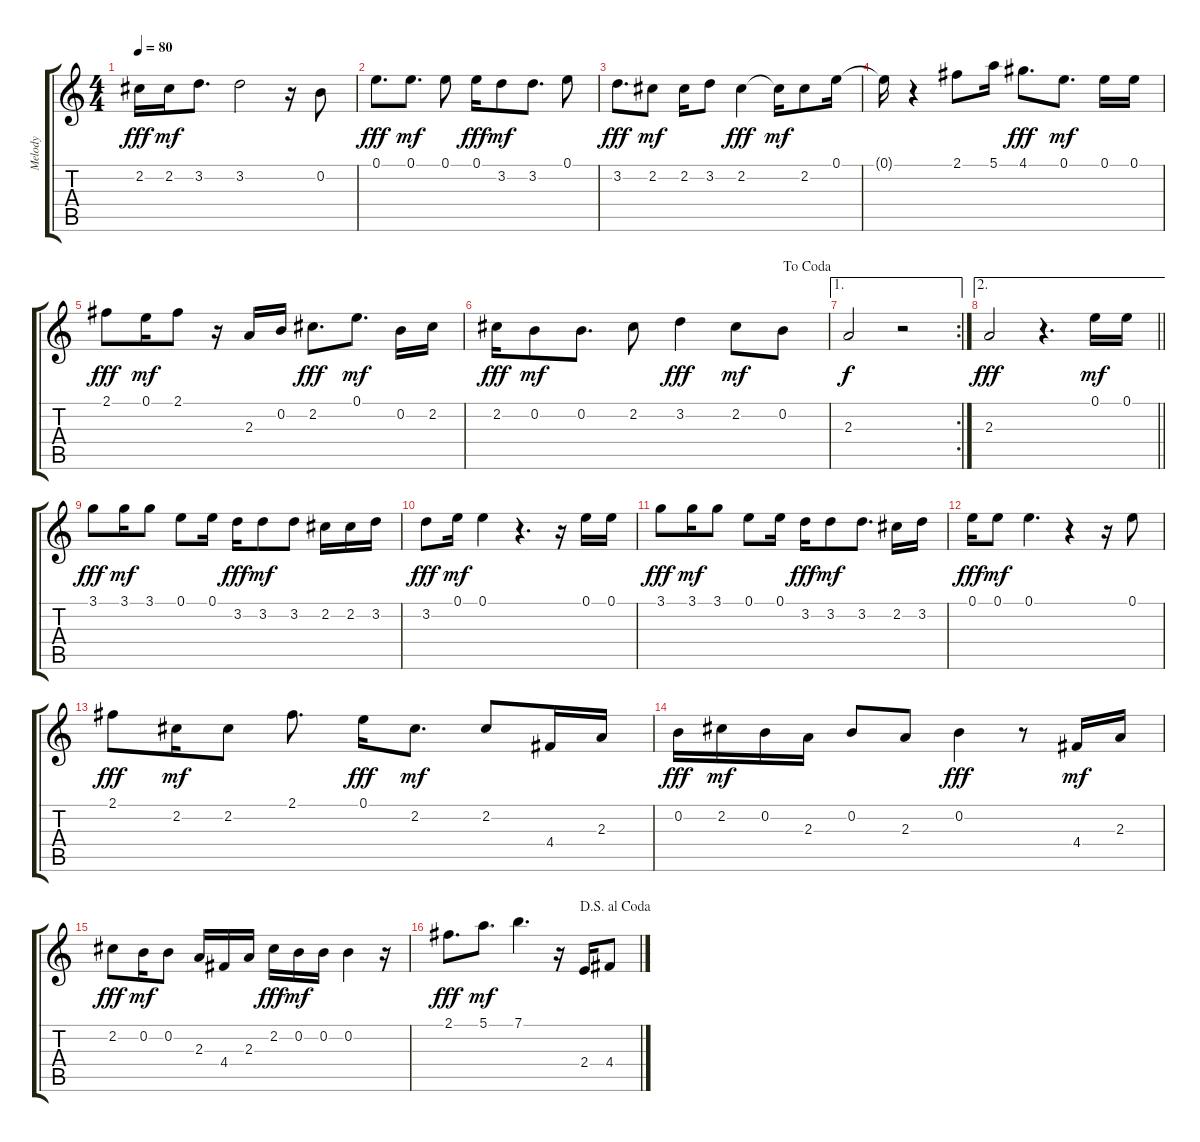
\track ("Melody              " "Melody    ") {instrument electricguitarjazz}
\staff {score tabs}
\tuning (E4 B3 G3 D3 A2 E2) {hide}
\ts (4 4)
\tempo 80
\clef g2
\ks c
2.2.16{dy fff} 2.2.16{dy mf} 3.2.8{d} 3.2.2 r.16 0.2.8 |
0.1.8{d dy fff} 0.1.8{d dy mf} 0.1.8 0.1.16{dy fff} 3.2.8{dy mf} 3.2.8{d} 0.1.8 |
3.2.8{d dy fff} 2.2.8{dy mf} 2.2.16 3.2.8 2.2.4{dy fff} 2.2{t}.16{dy mf} 2.2.8 0.1.16 |
0.1{t}.16 r.4 2.1.8 5.1.16 4.1.8{d dy fff} 0.1.8{d dy mf} 0.1.16 0.1.16 |
2.1.8{dy fff} 0.1.16{dy mf} 2.1.8 r.16 2.3.16 0.2.16 2.2.8{d dy fff} 0.1.8{d dy mf} 0.2.16 2.2.16 |
\jump dacoda
2.2.16{dy fff} 0.2.8{dy mf} 0.2.8{d} 2.2.8 3.2.4{dy fff} 2.2.8{dy mf} 0.2.8 |
\ae 1
\rc 2
2.3.2{dy f} r.2 |
\ae 2
\barLineRight lightlight
2.3.2{dy fff} r.4{d} 0.1.16{dy mf} 0.1.16 |
3.1.8{dy fff} 3.1.16{dy mf} 3.1.8 0.1.8 0.1.16 3.2.16{dy fff} 3.2.8{dy mf} 3.2.8 2.2.16 2.2.16 3.2.16 |
3.2.8{dy fff} 0.1.16{dy mf} 0.1.4 r.4{d} r.16 0.1.16 0.1.16 |
3.1.8{dy fff} 3.1.16{dy mf} 3.1.8 0.1.8 0.1.16 3.2.16{dy fff} 3.2.8{dy mf} 3.2.8{d} 2.2.16 3.2.16 |
0.1.16{dy fff} 0.1.8{dy mf} 0.1.4{d} r.4 r.16 0.1.8 |
2.1.8{dy fff} 2.2.16{dy mf} 2.2.8 2.1.8{d} 0.1.16{dy fff} 2.2.8{d dy mf} 2.2.8 4.4.16 2.3.16 |
0.2.16{dy fff} 2.2.16{dy mf} 0.2.16 2.3.16 0.2.8 2.3.8 0.2.4{dy fff} r.8 4.4.16{dy mf} 2.3.16 |
2.2.8{dy fff} 0.2.16{dy mf} 0.2.8 2.3.16 4.4.16 2.3.16 2.2.16{dy fff} 0.2.16{dy mf} 0.2.16 0.2.4 r.16 |
\jump dalsegnoalcoda
2.1.8{d dy fff} 5.1.8{d dy mf} 7.1.4{d} r.16 2.4.16 4.4.8
